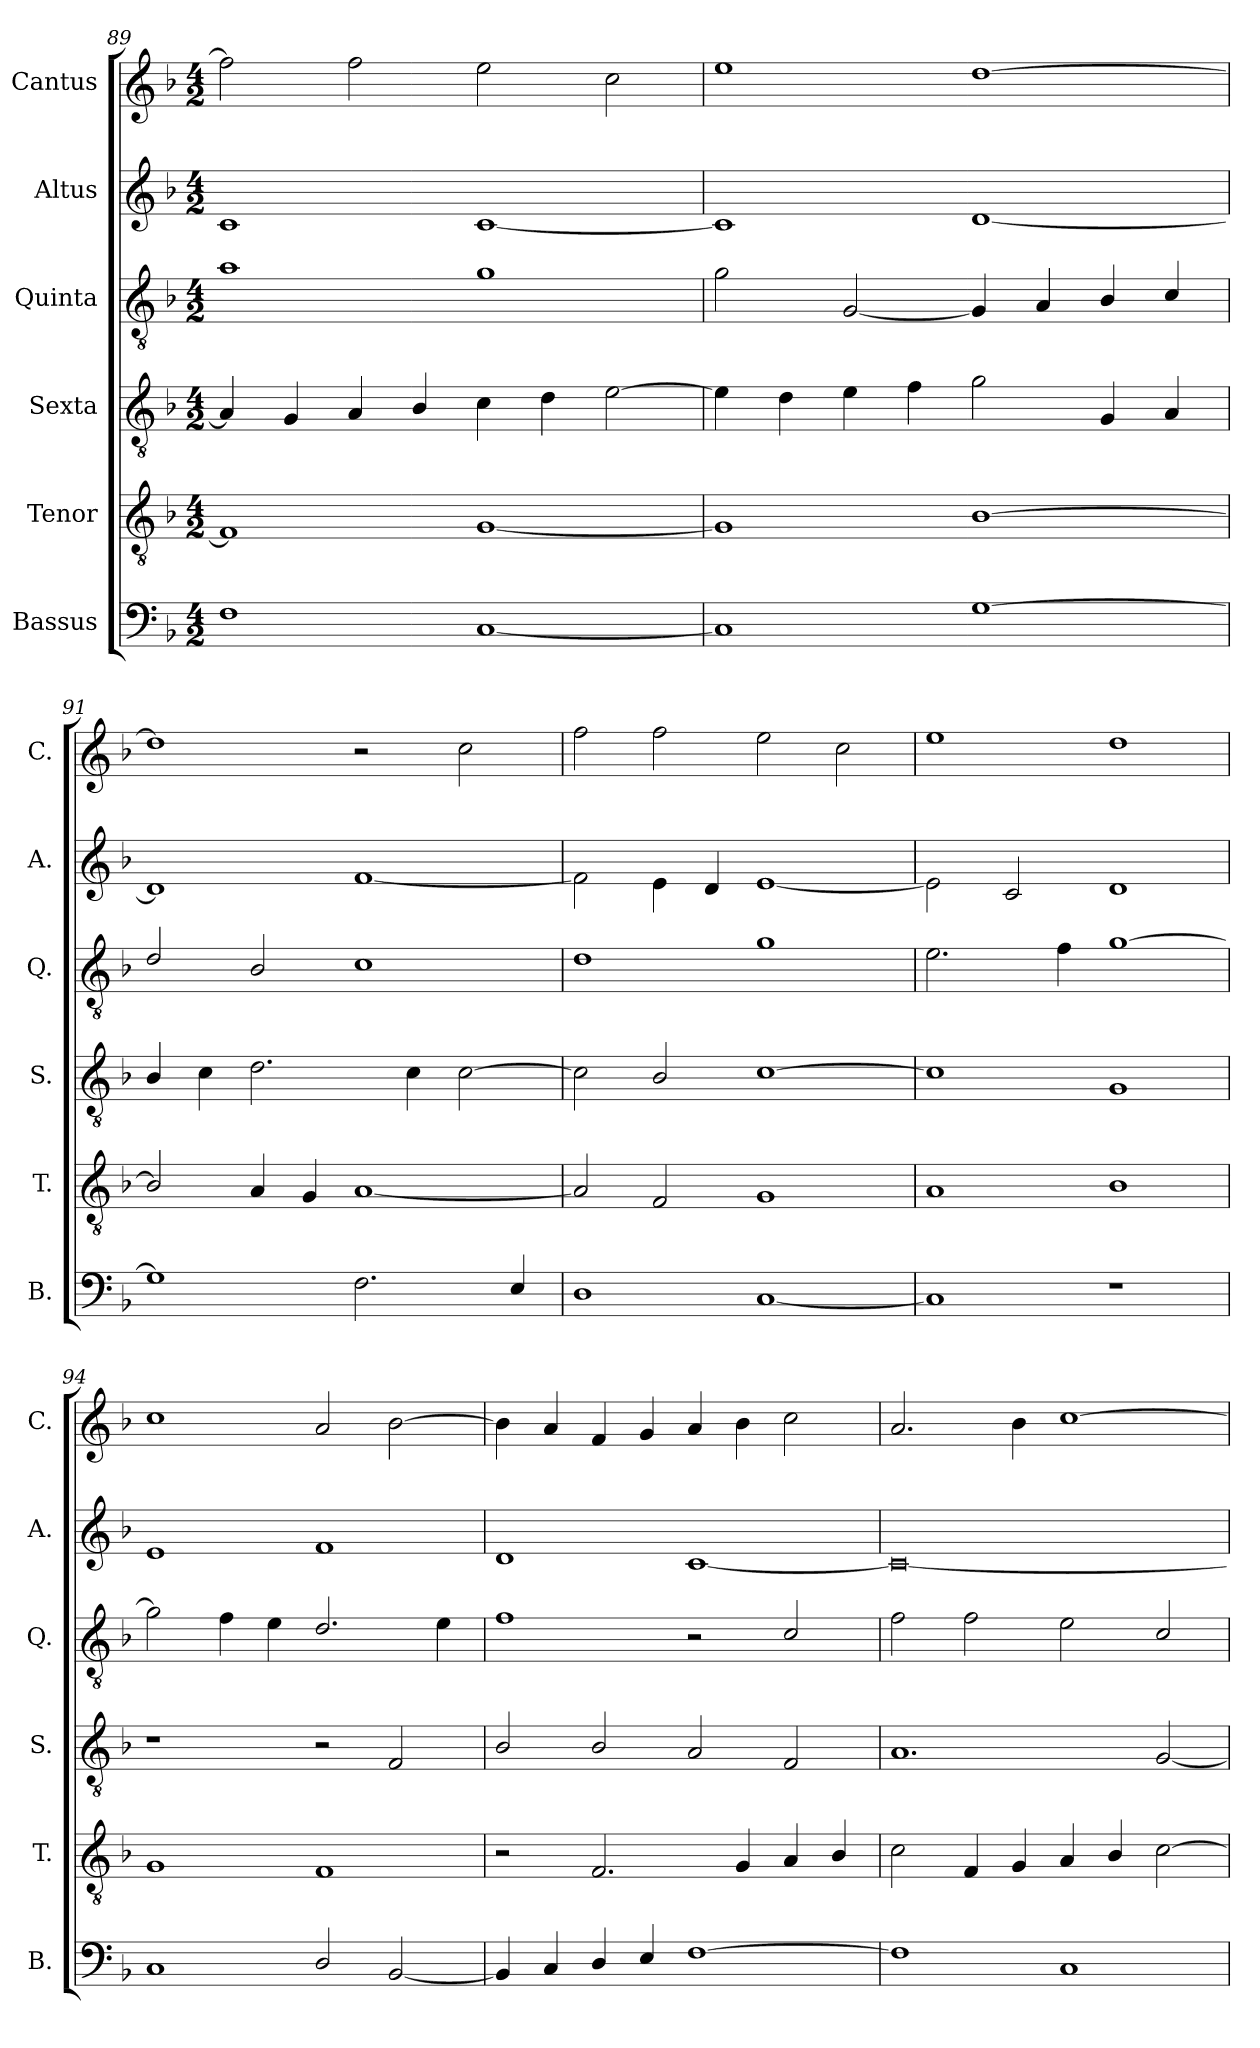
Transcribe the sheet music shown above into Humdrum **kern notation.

**kern	**kern	**kern	**kern	**kern	**kern
*part6	*part5	*part4	*part3	*part2	*part1
*staff6	*staff5	*staff4	*staff3	*staff2	*staff1
*I"Bassus	*I"Tenor	*I"Sexta	*I"Quinta	*I"Altus	*I"Cantus
*I'B.	*I'T.	*I'S.	*I'Q.	*I'A.	*I'C.
*clefF4	*clefGv2	*clefGv2	*clefGv2	*clefG2	*clefG2
*k[b-]	*k[b-]	*k[b-]	*k[b-]	*k[b-]	*k[b-]
*M4/2	*M4/2	*M4/2	*M4/2	*M4/2	*M4/2
=89	=89	=89	=89	=89	=89
1F	1F]	4A/]	1a	1c	2ff\]
.	.	4G/	.	.	.
.	.	4A/	.	.	2ff\
.	.	4B-/	.	.	.
[1C	[1G	4c\	1g	[1c	2ee\
.	.	4d\	.	.	.
.	.	[2e\	.	.	2cc\
=90	=90	=90	=90	=90	=90
1C]	1G]	4e\]	2g\	1c]	1ee
.	.	4d\	.	.	.
.	.	4e\	[2G/	.	.
.	.	4f\	.	.	.
[1G	[1B-	2g\	4G/]	[1d	[1dd
.	.	.	4A/	.	.
.	.	4G/	4B-/	.	.
.	.	4A/	4c/	.	.
!!LO:PB:g=z
=91	=91	=91	=91	=91	=91
1G]	2B-/]	4B-/	2d/	1d]	1dd]
.	.	4c\	.	.	.
.	4A/	2.d\	2B-/	.	.
.	4G/	.	.	.	.
2.F\	[1A	.	1c	[1f	2r
.	.	4c\	.	.	.
.	.	[2c\	.	.	2cc\
4E/	.	.	.	.	.
=92	=92	=92	=92	=92	=92
1D	2A/]	2c\]	1d	2f\]	2ff\
.	2F/	2B-/	.	4e\	2ff\
.	.	.	.	4d/	.
[1C	1G	[1c	1g	[1e	2ee\
.	.	.	.	.	2cc\
=93	=93	=93	=93	=93	=93
1C]	1A	1c]	2.e\	2e\]	1ee
.	.	.	.	2c/	.
.	.	.	4f\	.	.
1r	1B-	1G	[1g	1d	1dd
=94	=94	=94	=94	=94	=94
1C	1G	1r	2g\]	1e	1cc
.	.	.	4f\	.	.
.	.	.	4e\	.	.
2D/	1F	2r	2.d/	1f	2a/
[2BB-/	.	2F/	.	.	[2b-\
.	.	.	4e\	.	.
!!LO:LB:g=z
=95	=95	=95	=95	=95	=95
4BB-/]	2r	2B-/	1f	1d	4b-\]
4C/	.	.	.	.	4a/
4D/	2.F/	2B-/	.	.	4f/
4E/	.	.	.	.	4g/
[1F	.	2A/	2r	[1c	4a/
.	4G/	.	.	.	4b-\
.	4A/	2F/	2c/	.	2cc\
.	4B-/	.	.	.	.
=96	=96	=96	=96	=96	=96
1F]	2c\	1.A	2f\	0c_	2.a/
.	4F/	.	2f\	.	.
.	4G/	.	.	.	4b-\
1C	4A/	.	2e\	.	[1cc
.	4B-/	.	.	.	.
.	[2c\	[2G/	2c/	.	.
=	=	=	=	=	=
*-	*-	*-	*-	*-	*-
